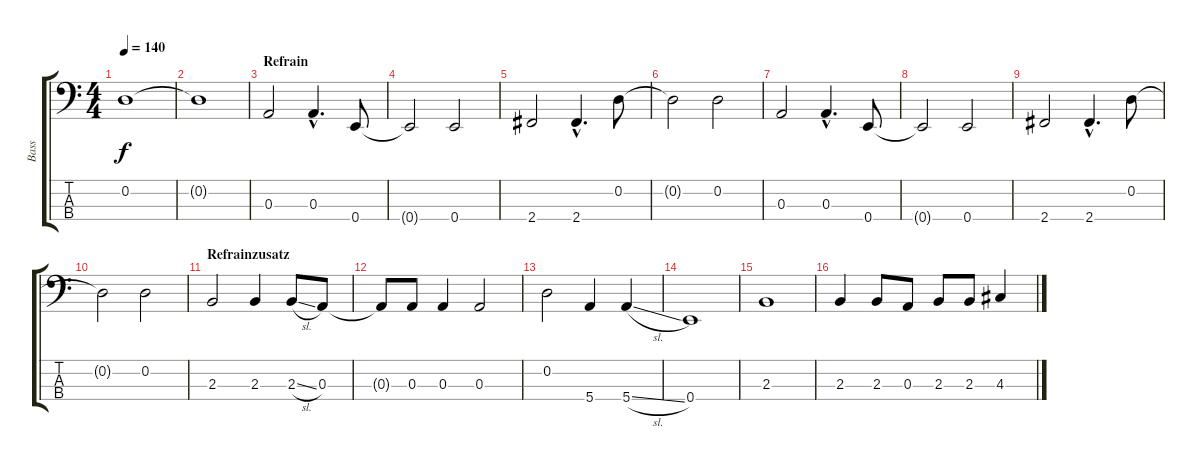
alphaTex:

\track ("Bass" "Bass") {instrument acousticbass}
\staff {score tabs}
\tuning (G2 D2 A1 E1) {hide}
\ts (4 4)
\tempo 140
\clef f4
\ks c
0.2.1{dy f} |
0.2{t}.1 |
\section ("" "Refrain")
0.3.2 0.3{hac}.4{d} 0.4.8 |
0.4{t}.2 0.4.2 |
2.4.2 2.4{hac}.4{d} 0.2.8 |
0.2{t}.2 0.2.2 |
0.3.2 0.3{hac}.4{d} 0.4.8 |
0.4{t}.2 0.4.2 |
2.4.2 2.4{hac}.4{d} 0.2.8 |
0.2{t}.2 0.2.2 |
\section ("" "Refrainzusatz")
2.3.2 2.3.4 2.3{sl}.8 0.3.8 |
0.3{t}.8 0.3.8 0.3.4 0.3.2 |
0.2.2 5.4.4 5.4{sl}.4 |
0.4.1 |
2.3.1 |
2.3.4 2.3.8 0.3.8 2.3.8 2.3.8 4.3.4
